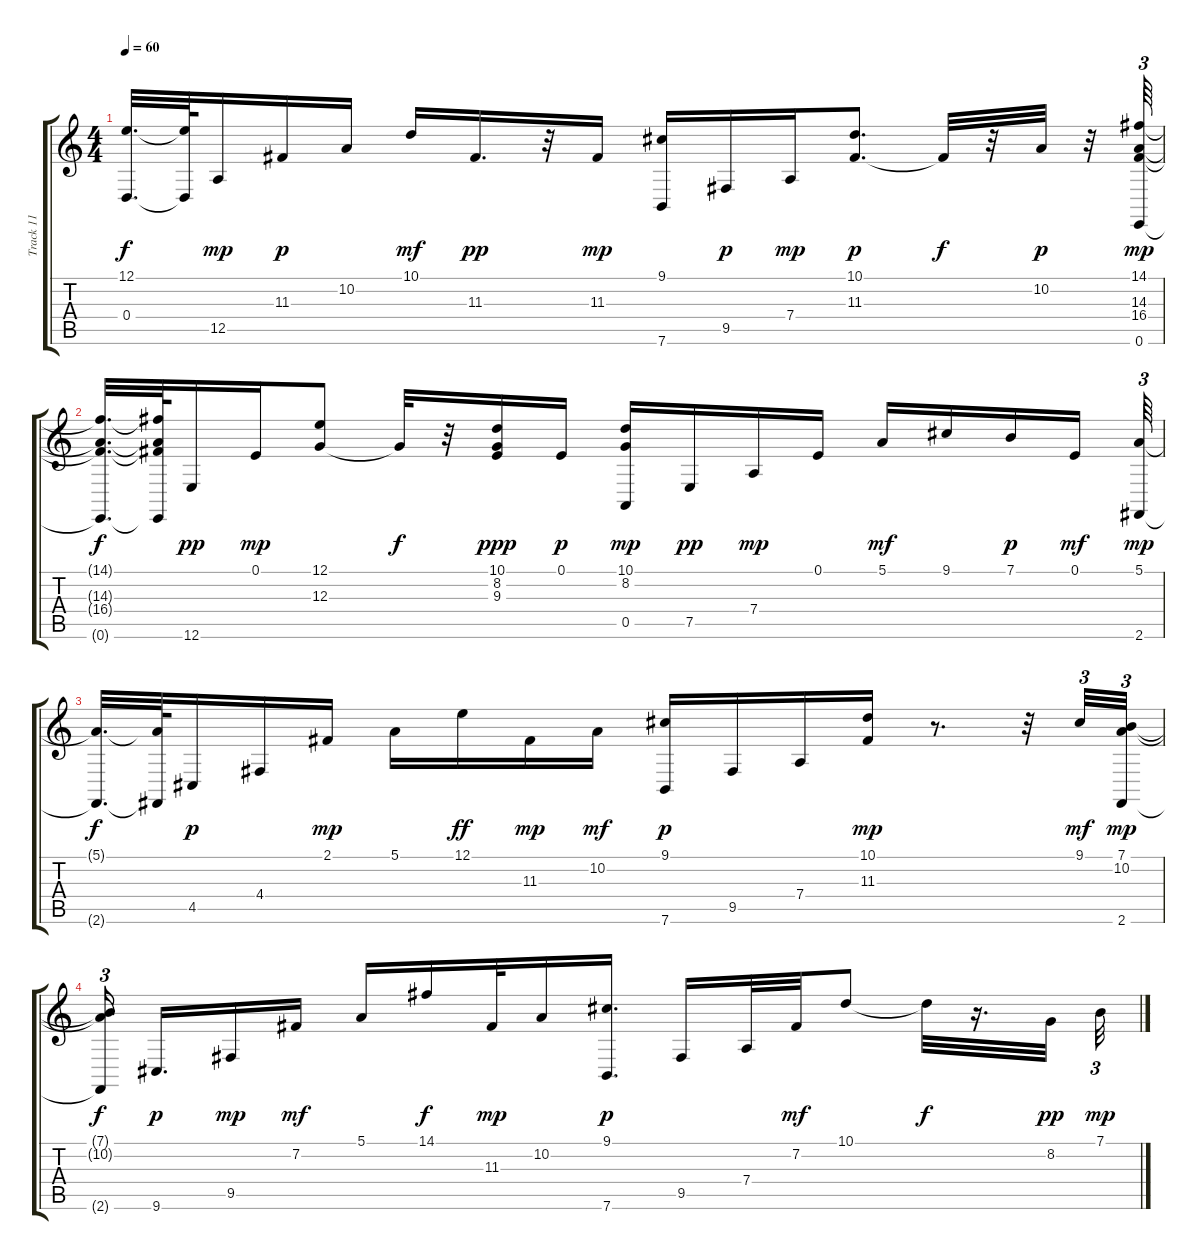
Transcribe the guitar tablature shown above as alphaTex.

\track ("Track 11" "Track 11") {instrument stringensemble2}
\staff {score tabs}
\tuning (E4 B3 G3 D3 A2 E2) {hide}
\ts (4 4)
\tempo 60
\clef g2
\ks c
(12.1{t} 0.4{t}).32{d dy f} (12.1{t} 0.4{t}).64 12.5.16{dy mp} 11.3.16{dy p} 10.2.16 10.1.16{dy mf} 11.3.16{d dy pp} r.32 11.3.16{dy mp} (9.1 7.6).16 9.5.16{dy p} 7.4.16{dy mp} (10.1 11.3).8{d dy p} 11.3{t}.32{dy f} r.32 10.2.32{dy p} r.32 (14.1 14.3 16.4 0.6).64{tu (3 2) dy mp} |
(14.1{t} 14.3{t} 16.4{t} 0.6{t}).32{d dy f} (14.1{t} 14.3{t} 16.4{t} 0.6{t}).64 12.6.16{dy pp} 0.1.16{dy mp} (12.1 12.3).8 12.3{t}.32{dy f} r.32 (10.1 8.2 9.3).16{dy ppp} 0.1.16{dy p} (10.1 8.2 0.5).16{dy mp} 7.5.16{dy pp} 7.4.16{dy mp} 0.1.16 5.1.16{dy mf} 9.1.16 7.1.16{dy p} 0.1.16{dy mf} (5.1 2.6).64{tu (3 2) dy mp} |
(5.1{t} 2.6{t}).32{d dy f} (5.1{t} 2.6{t}).64 4.5.16{dy p} 4.4.16 2.1.16{dy mp} 5.1.16 12.1.16{dy ff} 11.3.16{dy mp} 10.2.16{dy mf} (9.1 7.6).16{dy p} 9.5.16 7.4.16 (10.1 11.3).16{dy mp} r.8{d} r.32 9.1.32{tu (3 2) dy mf} (7.1 10.2 2.6).32{tu (3 2) dy mp} |
(7.1{t} 10.2{t} 2.6{t}).16{tu (3 2) dy f} 9.6.16{d dy p} 9.5.16{dy mp} 7.2.16{dy mf} 5.1.16 14.1.16{dy f} 11.3.32{dy mp} 10.2.16 (9.1 7.6).16{d dy p} 9.5.16 7.4.32 7.2.32{dy mf} 10.1.8 10.1{t}.32{dy f} r.16{d} 8.2.32{dy pp} 7.1.32{tu (3 2) dy mp}
